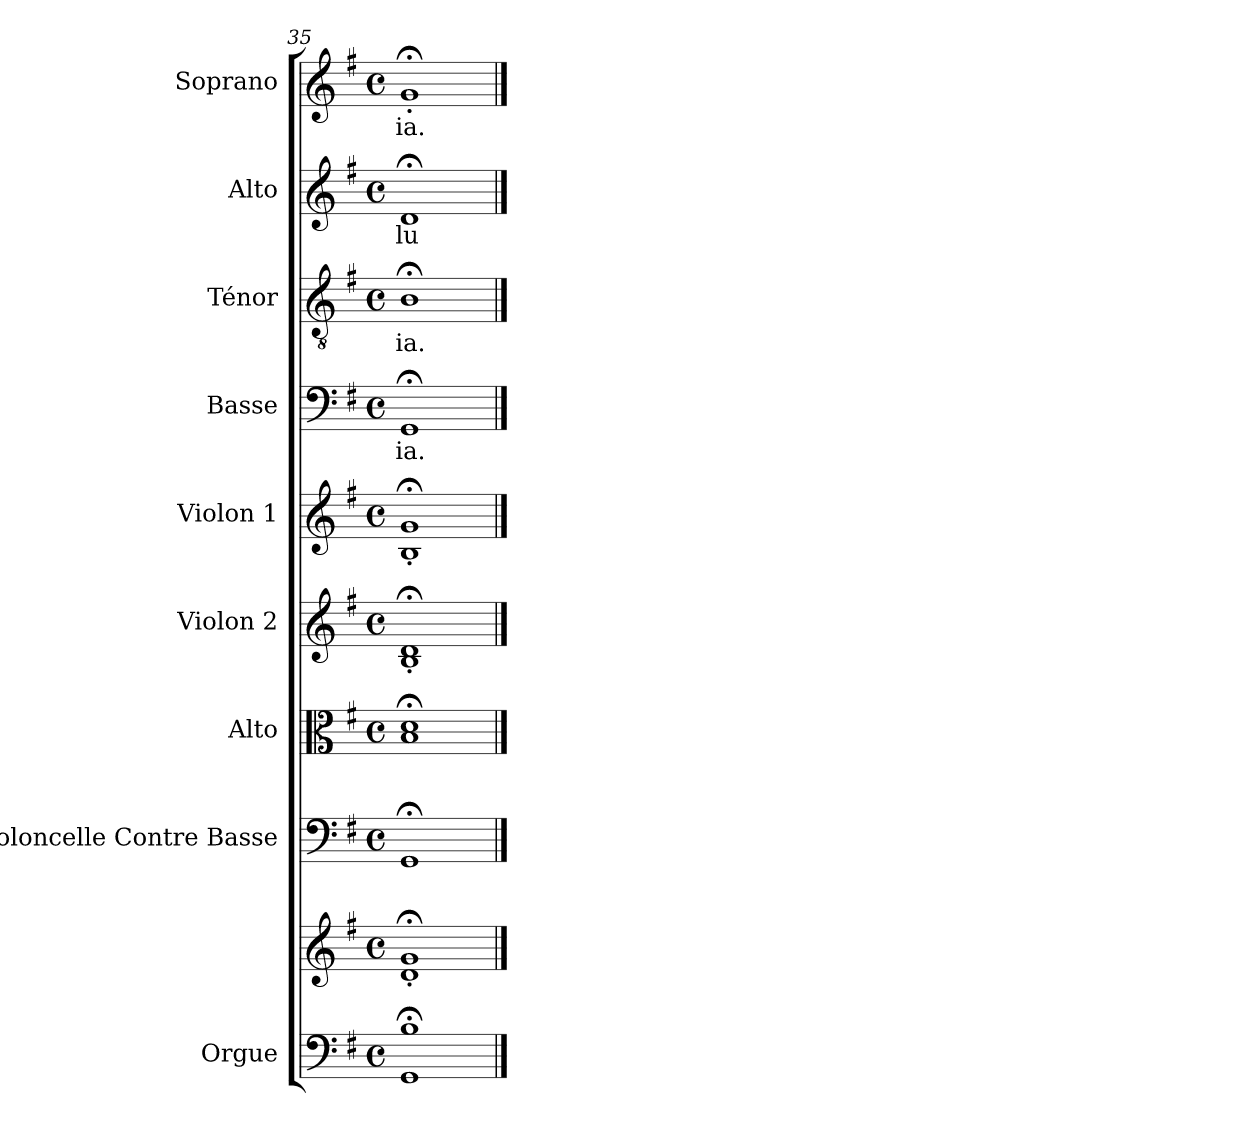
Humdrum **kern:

**kern	**kern	**kern	**kern	**kern	**kern	**kern	**text	**kern	**text	**kern	**text	**kern	**text
*part9	*part9	*part8	*part7	*part6	*part5	*part4	*part4	*part3	*part3	*part2	*part2	*part1	*part1
*staff10	*staff9	*staff8	*staff7	*staff6	*staff5	*staff4	*staff4	*staff3	*staff3	*staff2	*staff2	*staff1	*staff1
*I"Orgue	*	*I"Violoncelle Contre Basse	*I"Alto	*I"Violon 2	*I"Violon 1	*I"Basse	*	*I"Ténor	*	*I"Alto	*	*I"Soprano	*
*I'Org.	*	*I'Vlc CB	*I'Alt.	*I'Vln. 2	*I'Vln.1	*I'B.	*	*I'T.	*	*I'A.	*	*I'S.	*
*clefF4	*clefG2	*clefF4	*clefC3	*clefG2	*clefG2	*clefF4	*	*clefGv2	*	*clefG2	*	*clefG2	*
*k[f#]	*k[f#]	*k[f#]	*k[f#]	*k[f#]	*k[f#]	*k[f#]	*	*k[f#]	*	*k[f#]	*	*k[f#]	*
*G:	*G:	*G:	*G:	*G:	*G:	*G:	*	*G:	*	*G:	*	*G:	*
*M4/4	*M4/4	*M4/4	*M4/4	*M4/4	*M4/4	*M4/4	*	*M4/4	*	*M4/4	*	*M4/4	*
*met(c)	*met(c)	*met(c)	*met(c)	*met(c)	*met(c)	*met(c)	*	*met(c)	*	*met(c)	*	*met(c)	*
=35	=35	=35	=35	=35	=35	=35	=35	=35	=35	=35	=35	=35	=35
*^	*^	*	*	*	*	*	*	*	*	*	*	*	*
!	!	!	!	!	!	!	!	!	!LO:LY:b	!	!LO:LY:b	!	!LO:LY:b	!	!LO:LY:b
1B;<	1GG	1g;<	1d'	1GG;<	1B;< 1d;<	1B;<' 1d;<'	1B;<' 1g;<'	1GG;<	-ia.	1B;<	-ia.	1d;<	-lu-	1g;<'	-ia.
*v	*v	*	*	*	*	*	*	*	*	*	*	*	*	*	*
*	*v	*v	*	*	*	*	*	*	*	*	*	*	*	*
==	==	==	==	==	==	==	==	==	==	==	==	==	==
*-	*-	*-	*-	*-	*-	*-	*-	*-	*-	*-	*-	*-	*-
